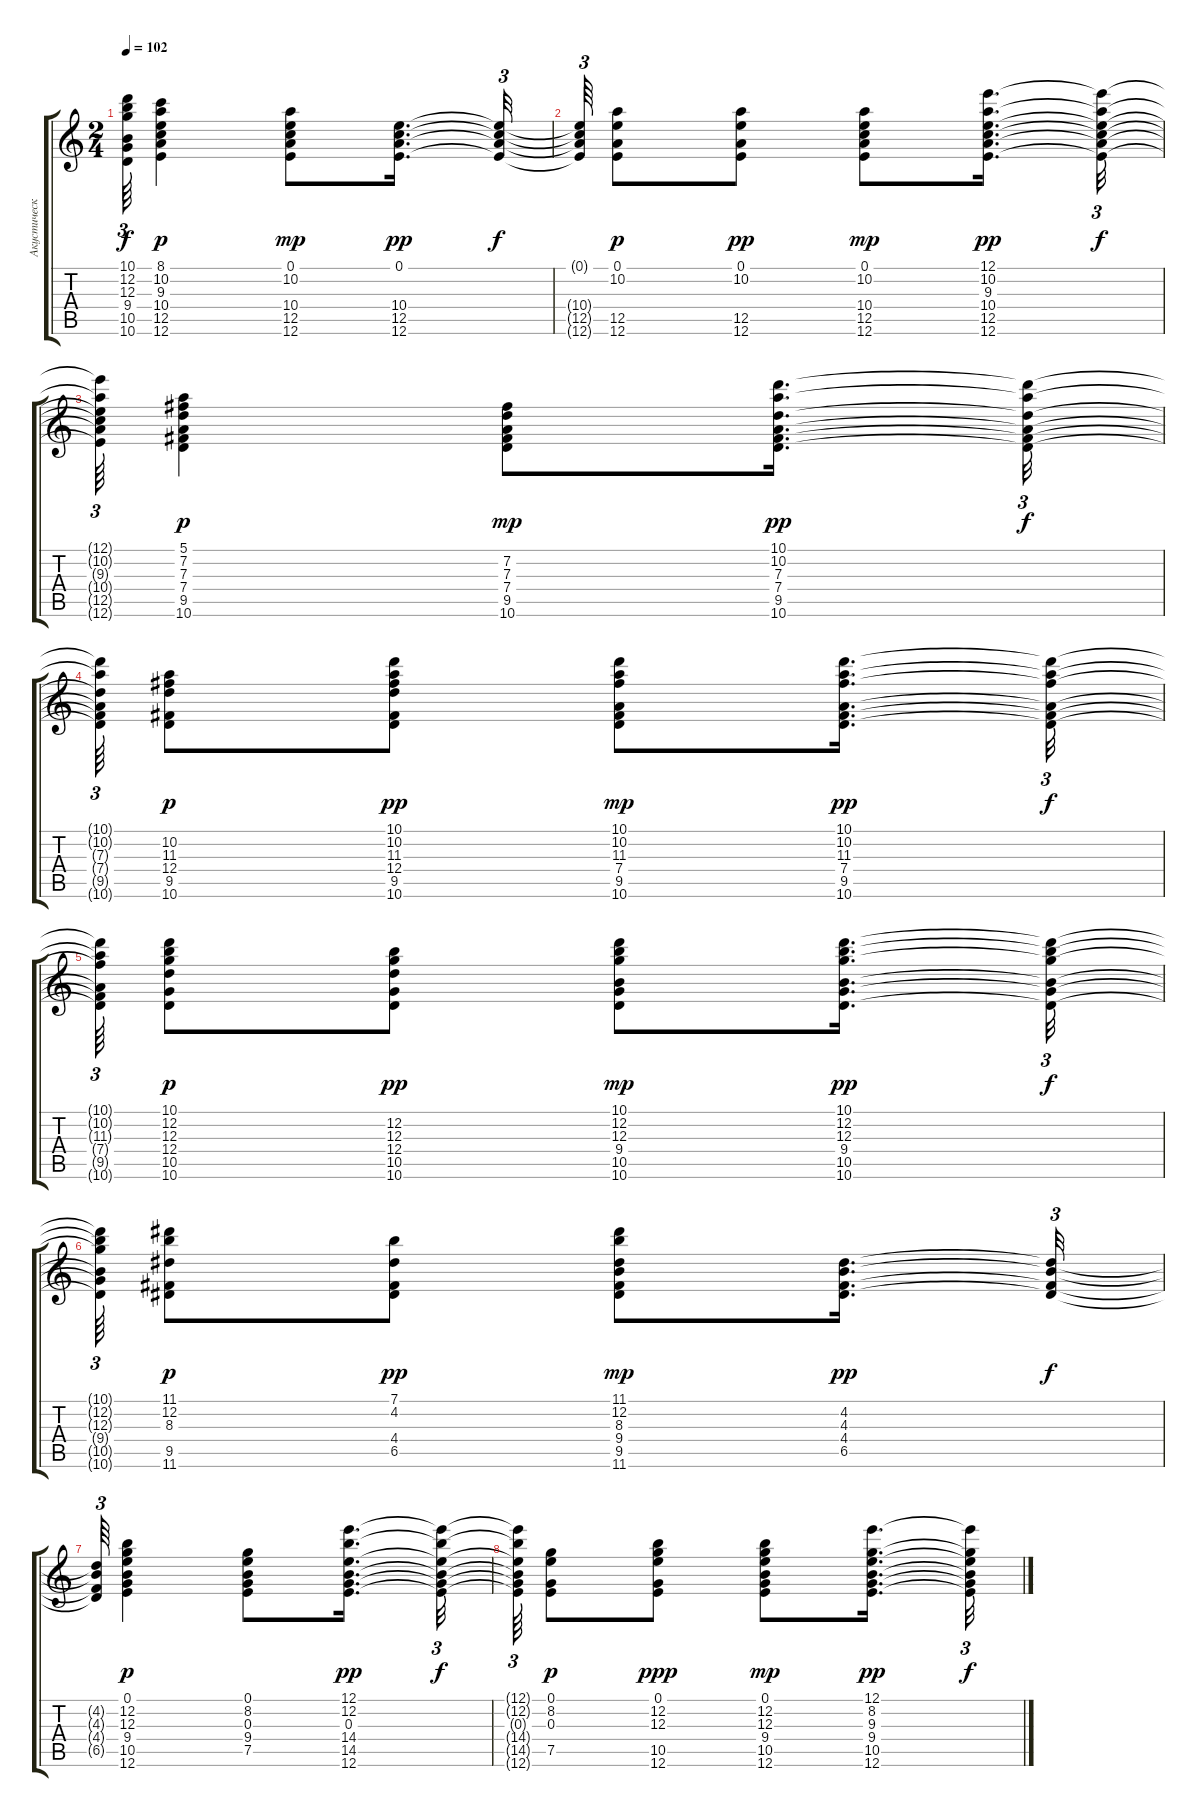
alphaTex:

\track ("Акустическая гитара" "Акустическ") {instrument acousticguitarsteel}
\staff {score tabs}
\tuning (E4 B3 G3 D3 A2 E2) {hide}
\ts (2 4)
\tempo 102
\clef g2
\ks c
(10.1{t} 12.2{t} 12.3{t} 9.4{t} 10.5{t} 10.6{t}).64{tu (3 2) dy f} (8.1 10.2 9.3 10.4 12.5 12.6).4{dy p} (0.1 10.2 10.4 12.5 12.6).8{dy mp} (0.1 10.4 12.5 12.6).16{d dy pp} (0.1{t} 10.4{t} 12.5{t} 12.6{t}).32{tu (3 2) dy f} |
(0.1{t} 10.4{t} 12.5{t} 12.6{t}).64{tu (3 2)} (0.1 10.2 12.5 12.6).8{dy p} (0.1 10.2 12.5 12.6).8{dy pp} (0.1 10.2 10.4 12.5 12.6).8{dy mp} (12.1 10.2 9.3 10.4 12.5 12.6).16{d dy pp} (12.1{t} 10.2{t} 9.3{t} 10.4{t} 12.5{t} 12.6{t}).32{tu (3 2) dy f} |
(12.1{t} 10.2{t} 9.3{t} 10.4{t} 12.5{t} 12.6{t}).64{tu (3 2)} (5.1 7.2 7.3 7.4 9.5 10.6).4{dy p} (7.2 7.3 7.4 9.5 10.6).8{dy mp} (10.1 10.2 7.3 7.4 9.5 10.6).16{d dy pp} (10.1{t} 10.2{t} 7.3{t} 7.4{t} 9.5{t} 10.6{t}).32{tu (3 2) dy f} |
(10.1{t} 10.2{t} 7.3{t} 7.4{t} 9.5{t} 10.6{t}).64{tu (3 2)} (10.2 11.3 12.4 9.5 10.6).8{dy p} (10.1 10.2 11.3 12.4 9.5 10.6).8{dy pp} (10.1 10.2 11.3 7.4 9.5 10.6).8{dy mp} (10.1 10.2 11.3 7.4 9.5 10.6).16{d dy pp} (10.1{t} 10.2{t} 11.3{t} 7.4{t} 9.5{t} 10.6{t}).32{tu (3 2) dy f} |
(10.1{t} 10.2{t} 11.3{t} 7.4{t} 9.5{t} 10.6{t}).64{tu (3 2)} (10.1 12.2 12.3 12.4 10.5 10.6).8{dy p} (12.2 12.3 12.4 10.5 10.6).8{dy pp} (10.1 12.2 12.3 9.4 10.5 10.6).8{dy mp} (10.1 12.2 12.3 9.4 10.5 10.6).16{d dy pp} (10.1{t} 12.2{t} 12.3{t} 9.4{t} 10.5{t} 10.6{t}).32{tu (3 2) dy f} |
(10.1{t} 12.2{t} 12.3{t} 9.4{t} 10.5{t} 10.6{t}).64{tu (3 2)} (11.1 12.2 8.3 9.5 11.6).8{dy p} (7.1 4.2 4.4 6.5).8{dy pp} (11.1 12.2 8.3 9.4 9.5 11.6).8{dy mp} (4.2 4.3 4.4 6.5).16{d dy pp} (4.2{t} 4.3{t} 4.4{t} 6.5{t}).32{tu (3 2) dy f} |
(4.2{t} 4.3{t} 4.4{t} 6.5{t}).64{tu (3 2)} (0.1 12.2 12.3 9.4 10.5 12.6).4{dy p} (0.1 8.2 0.3 9.4 7.5).8 (12.1 12.2 0.3 14.4 14.5 12.6).16{d dy pp} (12.1{t} 12.2{t} 0.3{t} 14.4{t} 14.5{t} 12.6{t}).32{tu (3 2) dy f} |
(12.1{t} 12.2{t} 0.3{t} 14.4{t} 14.5{t} 12.6{t}).64{tu (3 2)} (0.1 8.2 0.3 7.5).8{dy p} (0.1 12.2 12.3 10.5 12.6).8{dy ppp} (0.1 12.2 12.3 9.4 10.5 12.6).8{dy mp} (12.1 8.2 9.3 9.4 10.5 12.6).16{d dy pp} (12.1{t} 8.2{t} 9.3{t} 9.4{t} 10.5{t} 12.6{t}).32{tu (3 2) dy f}
